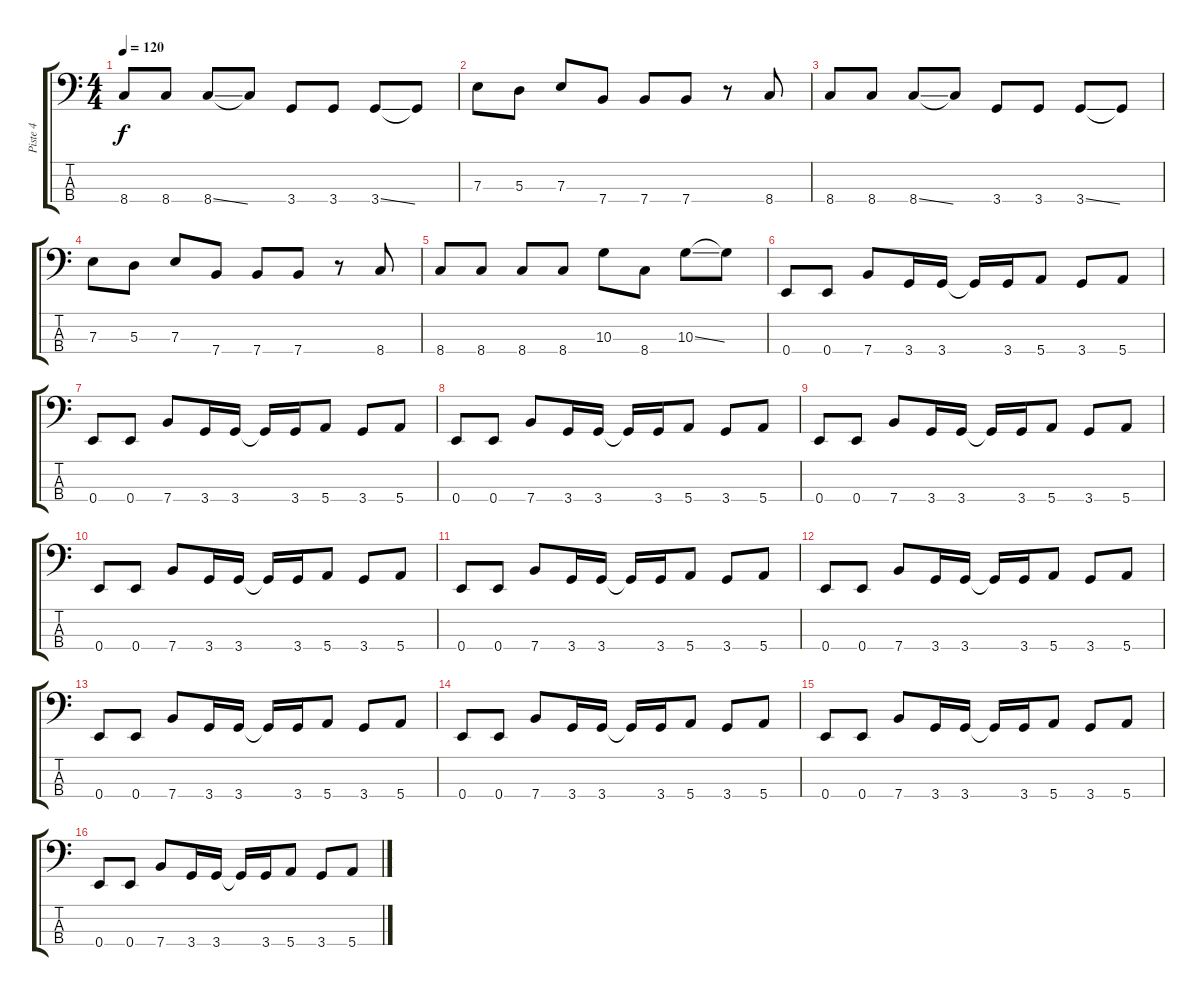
\track ("Piste 4" "Piste 4") {instrument electricbassfinger}
\staff {score tabs}
\tuning (G2 D2 A1 E1) {hide}
\ts (4 4)
\tempo 120
\clef f4
\ks c
8.4.8{dy f} 8.4.8 8.4{ss}.8 8.4{t}.8 3.4.8 3.4.8 3.4{ss}.8 3.4{t}.8 |
7.3.8 5.3.8 7.3.8 7.4.8 7.4.8 7.4.8 r.8 8.4.8 |
8.4.8 8.4.8 8.4{ss}.8 8.4{t}.8 3.4.8 3.4.8 3.4{ss}.8 3.4{t}.8 |
7.3.8 5.3.8 7.3.8 7.4.8 7.4.8 7.4.8 r.8 8.4.8 |
8.4.8 8.4.8 8.4.8 8.4.8 10.3.8 8.4.8 10.3{ss}.8 10.3{t}.8 |
0.4.8 0.4.8 7.4.8 3.4.16 3.4.16 3.4{t}.16 3.4.16 5.4.8 3.4.8 5.4.8 |
0.4.8 0.4.8 7.4.8 3.4.16 3.4.16 3.4{t}.16 3.4.16 5.4.8 3.4.8 5.4.8 |
0.4.8 0.4.8 7.4.8 3.4.16 3.4.16 3.4{t}.16 3.4.16 5.4.8 3.4.8 5.4.8 |
0.4.8 0.4.8 7.4.8 3.4.16 3.4.16 3.4{t}.16 3.4.16 5.4.8 3.4.8 5.4.8 |
0.4.8 0.4.8 7.4.8 3.4.16 3.4.16 3.4{t}.16 3.4.16 5.4.8 3.4.8 5.4.8 |
0.4.8 0.4.8 7.4.8 3.4.16 3.4.16 3.4{t}.16 3.4.16 5.4.8 3.4.8 5.4.8 |
0.4.8 0.4.8 7.4.8 3.4.16 3.4.16 3.4{t}.16 3.4.16 5.4.8 3.4.8 5.4.8 |
0.4.8 0.4.8 7.4.8 3.4.16 3.4.16 3.4{t}.16 3.4.16 5.4.8 3.4.8 5.4.8 |
0.4.8 0.4.8 7.4.8 3.4.16 3.4.16 3.4{t}.16 3.4.16 5.4.8 3.4.8 5.4.8 |
0.4.8 0.4.8 7.4.8 3.4.16 3.4.16 3.4{t}.16 3.4.16 5.4.8 3.4.8 5.4.8 |
0.4.8 0.4.8 7.4.8 3.4.16 3.4.16 3.4{t}.16 3.4.16 5.4.8 3.4.8 5.4.8
